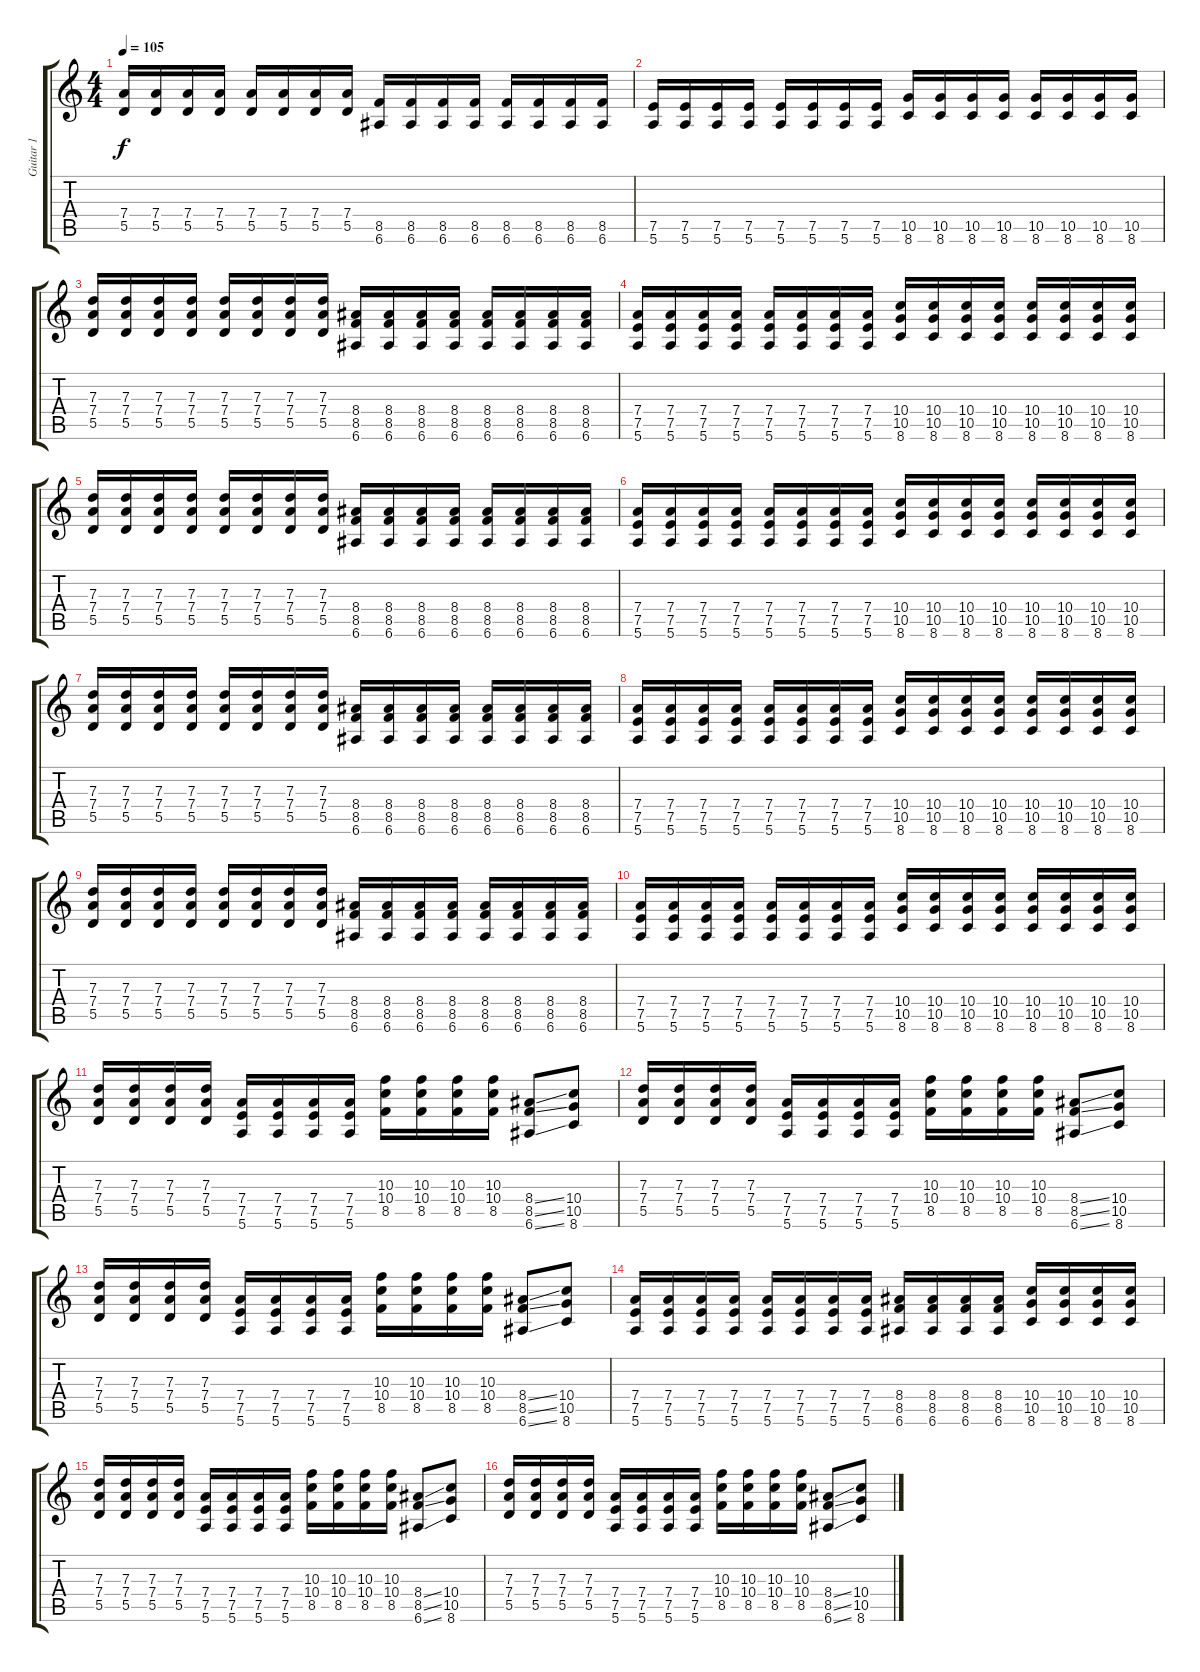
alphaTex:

\track ("Guitar 1" "Guitar 1") {instrument distortionguitar}
\staff {score tabs}
\tuning (E4 B3 G3 D3 A2 E2) {hide}
\ts (4 4)
\tempo 105
\clef g2
\ks c
(7.4 5.5).16{dy f volume 8 instrument distortionguitar} (7.4 5.5).16 (7.4 5.5).16 (7.4 5.5).16 (7.4 5.5).16 (7.4 5.5).16 (7.4 5.5).16 (7.4 5.5).16 (8.5 6.6).16 (8.5 6.6).16 (8.5 6.6).16 (8.5 6.6).16 (8.5 6.6).16 (8.5 6.6).16 (8.5 6.6).16 (8.5 6.6).16 |
(7.5 5.6).16 (7.5 5.6).16 (7.5 5.6).16 (7.5 5.6).16 (7.5 5.6).16 (7.5 5.6).16 (7.5 5.6).16 (7.5 5.6).16 (10.5 8.6).16 (10.5 8.6).16 (10.5 8.6).16 (10.5 8.6).16 (10.5 8.6).16 (10.5 8.6).16 (10.5 8.6).16 (10.5 8.6).16 |
(7.3 7.4 5.5).16{volume 16 instrument distortionguitar} (7.3 7.4 5.5).16 (7.3 7.4 5.5).16 (7.3 7.4 5.5).16 (7.3 7.4 5.5).16 (7.3 7.4 5.5).16 (7.3 7.4 5.5).16 (7.3 7.4 5.5).16 (8.4 8.5 6.6).16 (8.4 8.5 6.6).16 (8.4 8.5 6.6).16 (8.4 8.5 6.6).16 (8.4 8.5 6.6).16 (8.4 8.5 6.6).16 (8.4 8.5 6.6).16 (8.4 8.5 6.6).16 |
(7.4 7.5 5.6).16 (7.4 7.5 5.6).16 (7.4 7.5 5.6).16 (7.4 7.5 5.6).16 (7.4 7.5 5.6).16 (7.4 7.5 5.6).16 (7.4 7.5 5.6).16 (7.4 7.5 5.6).16 (10.4 10.5 8.6).16 (10.4 10.5 8.6).16 (10.4 10.5 8.6).16 (10.4 10.5 8.6).16 (10.4 10.5 8.6).16 (10.4 10.5 8.6).16 (10.4 10.5 8.6).16 (10.4 10.5 8.6).16 |
(7.3 7.4 5.5).16{volume 16 instrument distortionguitar} (7.3 7.4 5.5).16 (7.3 7.4 5.5).16 (7.3 7.4 5.5).16 (7.3 7.4 5.5).16 (7.3 7.4 5.5).16 (7.3 7.4 5.5).16 (7.3 7.4 5.5).16 (8.4 8.5 6.6).16 (8.4 8.5 6.6).16 (8.4 8.5 6.6).16 (8.4 8.5 6.6).16 (8.4 8.5 6.6).16 (8.4 8.5 6.6).16 (8.4 8.5 6.6).16 (8.4 8.5 6.6).16 |
(7.4 7.5 5.6).16 (7.4 7.5 5.6).16 (7.4 7.5 5.6).16 (7.4 7.5 5.6).16 (7.4 7.5 5.6).16 (7.4 7.5 5.6).16 (7.4 7.5 5.6).16 (7.4 7.5 5.6).16 (10.4 10.5 8.6).16 (10.4 10.5 8.6).16 (10.4 10.5 8.6).16 (10.4 10.5 8.6).16 (10.4 10.5 8.6).16 (10.4 10.5 8.6).16 (10.4 10.5 8.6).16 (10.4 10.5 8.6).16 |
(7.3 7.4 5.5).16{volume 16 instrument distortionguitar} (7.3 7.4 5.5).16 (7.3 7.4 5.5).16 (7.3 7.4 5.5).16 (7.3 7.4 5.5).16 (7.3 7.4 5.5).16 (7.3 7.4 5.5).16 (7.3 7.4 5.5).16 (8.4 8.5 6.6).16 (8.4 8.5 6.6).16 (8.4 8.5 6.6).16 (8.4 8.5 6.6).16 (8.4 8.5 6.6).16 (8.4 8.5 6.6).16 (8.4 8.5 6.6).16 (8.4 8.5 6.6).16 |
(7.4 7.5 5.6).16 (7.4 7.5 5.6).16 (7.4 7.5 5.6).16 (7.4 7.5 5.6).16 (7.4 7.5 5.6).16 (7.4 7.5 5.6).16 (7.4 7.5 5.6).16 (7.4 7.5 5.6).16 (10.4 10.5 8.6).16 (10.4 10.5 8.6).16 (10.4 10.5 8.6).16 (10.4 10.5 8.6).16 (10.4 10.5 8.6).16 (10.4 10.5 8.6).16 (10.4 10.5 8.6).16 (10.4 10.5 8.6).16 |
(7.3 7.4 5.5).16{volume 16 instrument distortionguitar} (7.3 7.4 5.5).16 (7.3 7.4 5.5).16 (7.3 7.4 5.5).16 (7.3 7.4 5.5).16 (7.3 7.4 5.5).16 (7.3 7.4 5.5).16 (7.3 7.4 5.5).16 (8.4 8.5 6.6).16 (8.4 8.5 6.6).16 (8.4 8.5 6.6).16 (8.4 8.5 6.6).16 (8.4 8.5 6.6).16 (8.4 8.5 6.6).16 (8.4 8.5 6.6).16 (8.4 8.5 6.6).16 |
(7.4 7.5 5.6).16 (7.4 7.5 5.6).16 (7.4 7.5 5.6).16 (7.4 7.5 5.6).16 (7.4 7.5 5.6).16 (7.4 7.5 5.6).16 (7.4 7.5 5.6).16 (7.4 7.5 5.6).16 (10.4 10.5 8.6).16 (10.4 10.5 8.6).16 (10.4 10.5 8.6).16 (10.4 10.5 8.6).16 (10.4 10.5 8.6).16 (10.4 10.5 8.6).16 (10.4 10.5 8.6).16 (10.4 10.5 8.6).16 |
(7.3 7.4 5.5).16 (7.3 7.4 5.5).16 (7.3 7.4 5.5).16 (7.3 7.4 5.5).16 (7.4 7.5 5.6).16 (7.4 7.5 5.6).16 (7.4 7.5 5.6).16 (7.4 7.5 5.6).16 (10.3 10.4 8.5).16 (10.3 10.4 8.5).16 (10.3 10.4 8.5).16 (10.3 10.4 8.5).16 (8.4{ss} 8.5{ss} 6.6{ss}).8 (10.4 10.5 8.6).8 |
(7.3 7.4 5.5).16 (7.3 7.4 5.5).16 (7.3 7.4 5.5).16 (7.3 7.4 5.5).16 (7.4 7.5 5.6).16 (7.4 7.5 5.6).16 (7.4 7.5 5.6).16 (7.4 7.5 5.6).16 (10.3 10.4 8.5).16 (10.3 10.4 8.5).16 (10.3 10.4 8.5).16 (10.3 10.4 8.5).16 (8.4{ss} 8.5{ss} 6.6{ss}).8 (10.4 10.5 8.6).8 |
(7.3 7.4 5.5).16 (7.3 7.4 5.5).16 (7.3 7.4 5.5).16 (7.3 7.4 5.5).16 (7.4 7.5 5.6).16 (7.4 7.5 5.6).16 (7.4 7.5 5.6).16 (7.4 7.5 5.6).16 (10.3 10.4 8.5).16 (10.3 10.4 8.5).16 (10.3 10.4 8.5).16 (10.3 10.4 8.5).16 (8.4{ss} 8.5{ss} 6.6{ss}).8 (10.4 10.5 8.6).8 |
(7.4 7.5 5.6).16 (7.4 7.5 5.6).16 (7.4 7.5 5.6).16 (7.4 7.5 5.6).16 (7.4 7.5 5.6).16 (7.4 7.5 5.6).16 (7.4 7.5 5.6).16 (7.4 7.5 5.6).16 (8.4 8.5 6.6).16 (8.4 8.5 6.6).16 (8.4 8.5 6.6).16 (8.4 8.5 6.6).16 (10.4 10.5 8.6).16 (10.4 10.5 8.6).16 (10.4 10.5 8.6).16 (10.4 10.5 8.6).16 |
(7.3 7.4 5.5).16 (7.3 7.4 5.5).16 (7.3 7.4 5.5).16 (7.3 7.4 5.5).16 (7.4 7.5 5.6).16 (7.4 7.5 5.6).16 (7.4 7.5 5.6).16 (7.4 7.5 5.6).16 (10.3 10.4 8.5).16 (10.3 10.4 8.5).16 (10.3 10.4 8.5).16 (10.3 10.4 8.5).16 (8.4{ss} 8.5{ss} 6.6{ss}).8 (10.4 10.5 8.6).8 |
(7.3 7.4 5.5).16 (7.3 7.4 5.5).16 (7.3 7.4 5.5).16 (7.3 7.4 5.5).16 (7.4 7.5 5.6).16 (7.4 7.5 5.6).16 (7.4 7.5 5.6).16 (7.4 7.5 5.6).16 (10.3 10.4 8.5).16 (10.3 10.4 8.5).16 (10.3 10.4 8.5).16 (10.3 10.4 8.5).16 (8.4{ss} 8.5{ss} 6.6{ss}).8 (10.4 10.5 8.6).8
